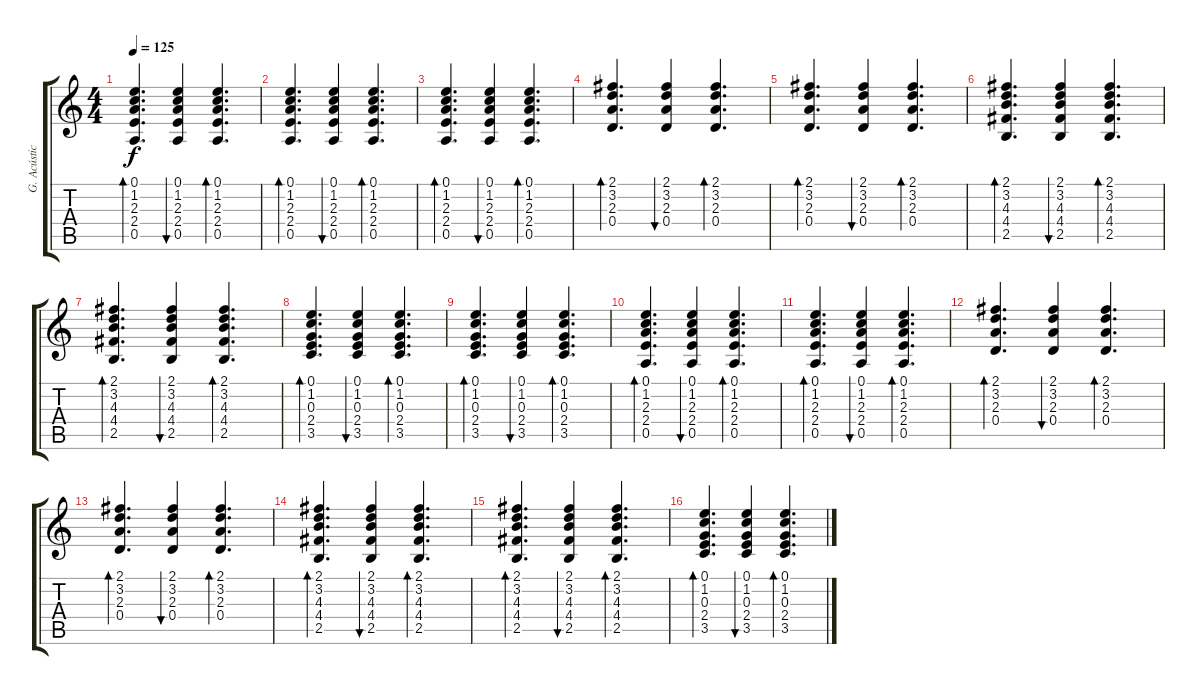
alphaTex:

\track ("G. Acústica" "G. Acústic") {instrument acousticguitarsteel}
\staff {score tabs}
\tuning (E4 B3 G3 D3 A2 E2) {hide}
\ts (4 4)
\tempo 125
\clef g2
\ks c
(0.1 1.2 2.3 2.4 0.5).4{d bd 60 dy f} (0.1 1.2 2.3 2.4 0.5).4{bu 60} (0.1 1.2 2.3 2.4 0.5).4{d bd 60} |
(0.1 1.2 2.3 2.4 0.5).4{d bd 60} (0.1 1.2 2.3 2.4 0.5).4{bu 60} (0.1 1.2 2.3 2.4 0.5).4{d bd 60} |
(0.1 1.2 2.3 2.4 0.5).4{d bd 60} (0.1 1.2 2.3 2.4 0.5).4{bu 60} (0.1 1.2 2.3 2.4 0.5).4{d bd 60} |
(2.1 3.2 2.3 0.4).4{d bd 60} (2.1 3.2 2.3 0.4).4{bu 60} (2.1 3.2 2.3 0.4).4{d bd 60} |
(2.1 3.2 2.3 0.4).4{d bd 60} (2.1 3.2 2.3 0.4).4{bu 60} (2.1 3.2 2.3 0.4).4{d bd 60} |
(2.1 3.2 4.3 4.4 2.5).4{d bd 60} (2.1 3.2 4.3 4.4 2.5).4{bu 60} (2.1 3.2 4.3 4.4 2.5).4{d bd 60} |
(2.1 3.2 4.3 4.4 2.5).4{d bd 60} (2.1 3.2 4.3 4.4 2.5).4{bu 60} (2.1 3.2 4.3 4.4 2.5).4{d bd 60} |
(0.1 1.2 0.3 2.4 3.5).4{d bd 60} (0.1 1.2 0.3 2.4 3.5).4{bu 60} (0.1 1.2 0.3 2.4 3.5).4{d bd 60} |
(0.1 1.2 0.3 2.4 3.5).4{d bd 60} (0.1 1.2 0.3 2.4 3.5).4{bu 60} (0.1 1.2 0.3 2.4 3.5).4{d bd 60} |
(0.1 1.2 2.3 2.4 0.5).4{d bd 60} (0.1 1.2 2.3 2.4 0.5).4{bu 60} (0.1 1.2 2.3 2.4 0.5).4{d bd 60} |
(0.1 1.2 2.3 2.4 0.5).4{d bd 60} (0.1 1.2 2.3 2.4 0.5).4{bu 60} (0.1 1.2 2.3 2.4 0.5).4{d bd 60} |
(2.1 3.2 2.3 0.4).4{d bd 60} (2.1 3.2 2.3 0.4).4{bu 60} (2.1 3.2 2.3 0.4).4{d bd 60} |
(2.1 3.2 2.3 0.4).4{d bd 60} (2.1 3.2 2.3 0.4).4{bu 60} (2.1 3.2 2.3 0.4).4{d bd 60} |
(2.1 3.2 4.3 4.4 2.5).4{d bd 60} (2.1 3.2 4.3 4.4 2.5).4{bu 60} (2.1 3.2 4.3 4.4 2.5).4{d bd 60} |
(2.1 3.2 4.3 4.4 2.5).4{d bd 60} (2.1 3.2 4.3 4.4 2.5).4{bu 60} (2.1 3.2 4.3 4.4 2.5).4{d bd 60} |
(0.1 1.2 0.3 2.4 3.5).4{d bd 60} (0.1 1.2 0.3 2.4 3.5).4{bu 60} (0.1 1.2 0.3 2.4 3.5).4{d bd 60}
